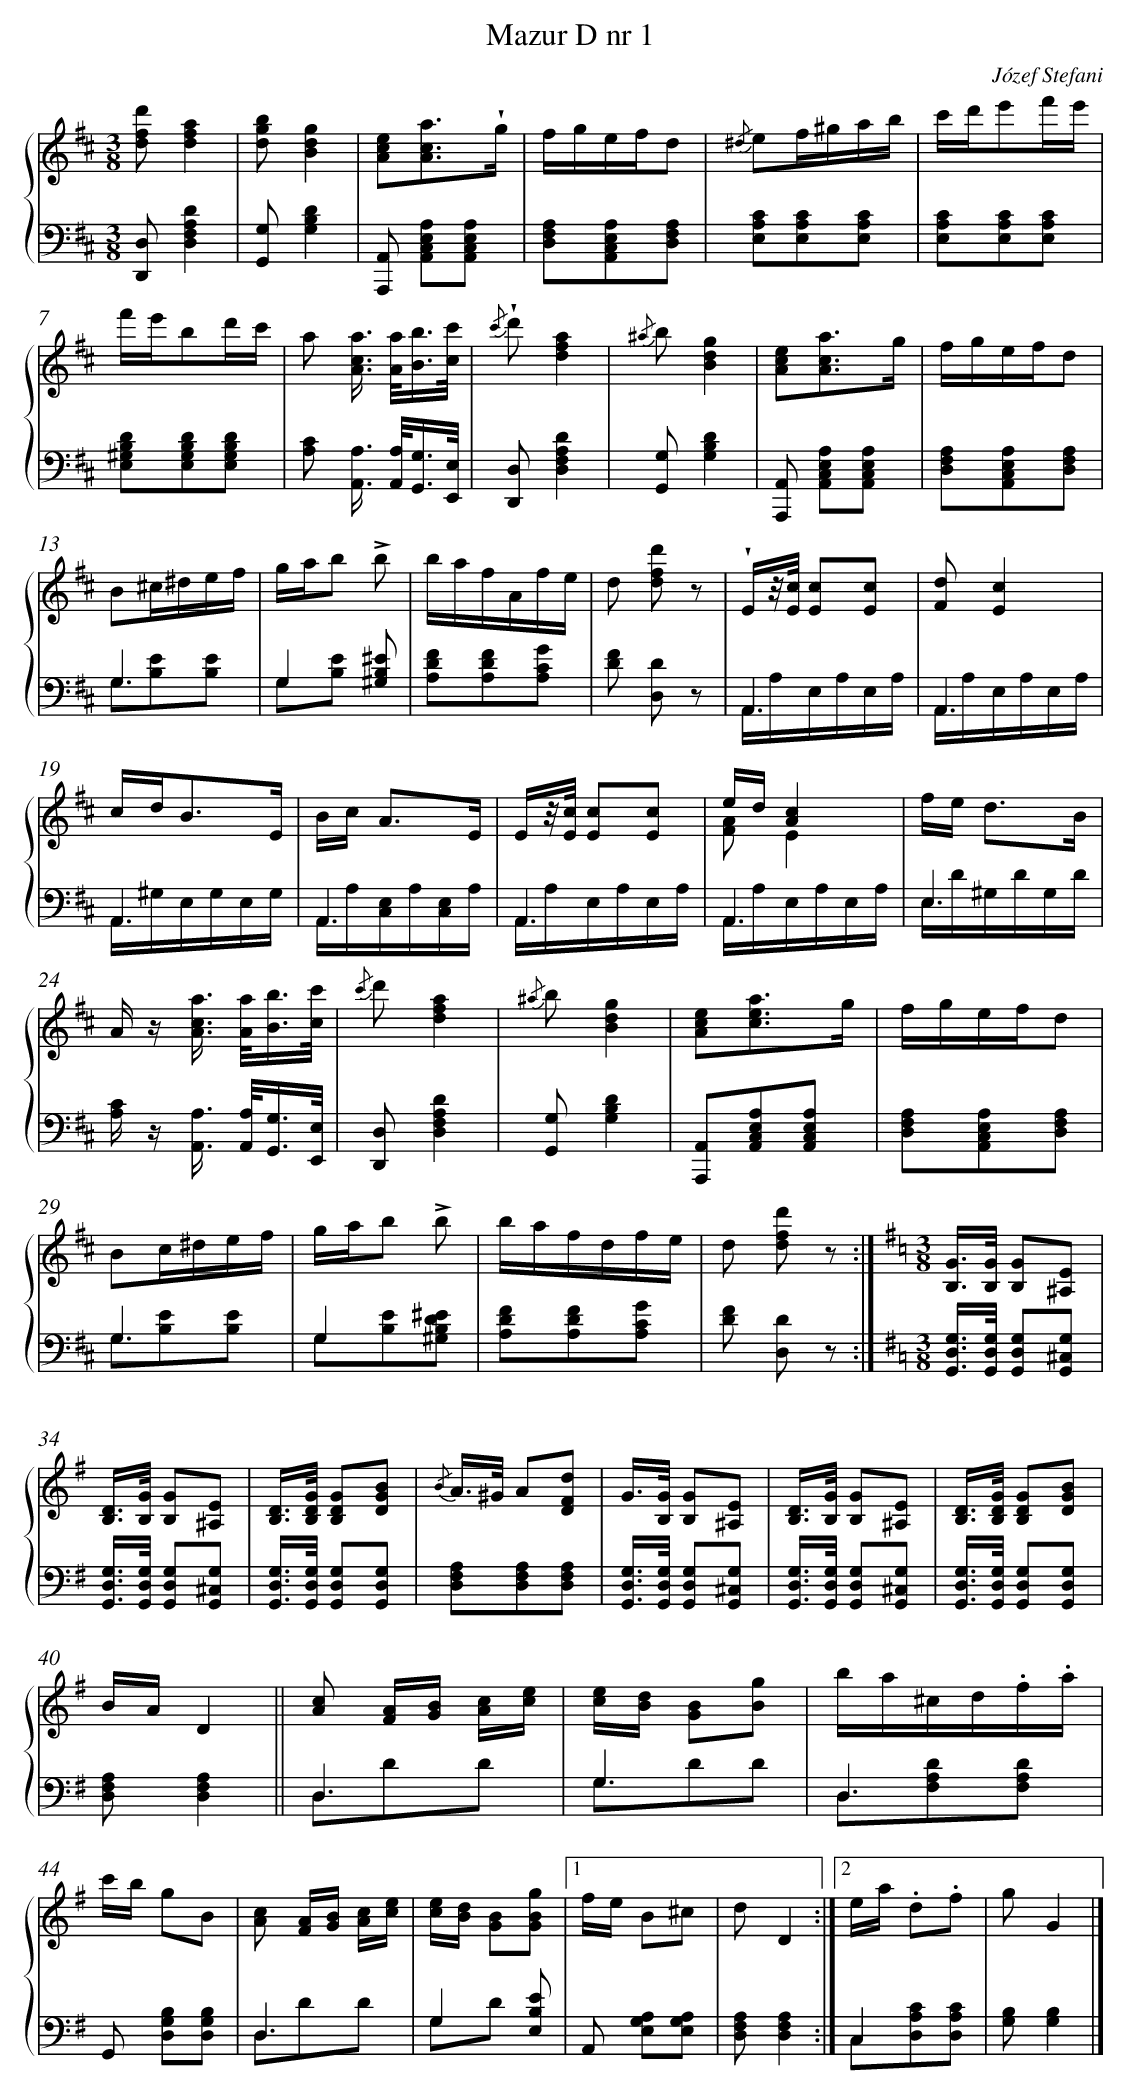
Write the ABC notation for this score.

X:1
T: Mazur D nr 1
C: Józef Stefani
L: 1/8
M: 3/8
%%staves {1 2}
V: 1 clef=treble
V: 2 clef=bass
K: D
[V:1] [d'fd][a2f2d2] |
[V:2] [D,D,,][D2A,2F,2D,2] |
[V:1] [bgd][g2d2B2] |
[V:2] [G,G,,][D2B,2G,2] |
[V:1] [ecA][a3/c3/A3/]!wedge!g/ |
[V:2] [A,,A,,,] [A,E,C,A,,][A,E,C,A,,] |
[V:1] f/g/e/f/d |
[V:2] [A,F,D,][A,E,C,A,,][A,F,D,] |
[V:1] {/^d} ef/^g/a/b/ |
[V:2] [CA,E,][CA,E,][CA,E,] |
[V:1] c'/d'/e'f'/e'/ |
[V:2] [CA,E,][CA,E,][CA,E,] |
[V:1] f'/e'/bd'/c'/ |
[V:2] [DB,^G,E,][DB,G,E,][DB,G,E,] |
[V:1] a [a/c/A/]> [a/A/][b3//B3//][c'//c//] |
[V:2] [CA,] [A,/A,,/]> [A,/A,,/][G,3//G,,3//][E,//E,,//] |
[V:1] {/c'} !wedge!d'[a2f2d2] |
[V:2] [D,D,,][D2A,2F,2D,2] |
[V:1] {/^a} b[g2d2B2] |
[V:2] [G,G,,][D2B,2G,2] |
[V:1] [ecA][a3/c3/A3/]g/ |
[V:2] [A,,A,,,] [A,E,C,A,,][A,E,C,A,,] |
[V:1] f/g/e/f/d |
[V:2] [A,F,D,][A,E,C,A,,][A,F,D,] |
[V:1] B^c/^d/e/f/ |
[V:2] G,3 & G,[EB,][EB,] |
[V:1] g/a/b !accent!b |
[V:2] G,2[^EB,^G,] & G,[EB,] x |
[V:1] b/a/f/A/f/e/ |
[V:2] [FDA,][FDA,][GCA,] |
[V:1] d [d'fd] z |
[V:2] [FD] [DD,] z |
[V:1] !wedge!E/z//[c//E//] [cE][cE] |
[V:2] A,,3 & A,,/A,/E,/A,/E,/A,/ |
[V:1] [dF][c2E2] |
[V:2] A,,3 & A,,/A,/E,/A,/E,/A,/ |
[V:1] c/d<BE/ |
[V:2] A,,3 & A,,/^G,/E,/G,/E,/G,/ |
[V:1] B/c< AE/ |
[V:2] A,,3 & A,,/A,/[E,/C,/]A,/[E,/C,/]A,/ |
[V:1] E/z//[c//E//] [cE][cE] |
[V:2] A,,3 & A,,/A,/E,/A,/E,/A,/ |
[V:1] e/d/[c2A2] & [AF]E2 |
[V:2] A,,3 & A,,/A,/E,/A,/E,/A,/ |
[V:1] f/e< dB/ |
[V:2] E,3 & E,/D/^G,/D/G,/D/ |
[V:1] A/ z/ [a/c/A/]> [a/A/][b3//B3//][c'//c//] |
[V:2] [C/A,/] z/ [A,/A,,/]> [A,/A,,/][G,3//G,,3//][E,//E,,//] |
[V:1] {/c'} d'[a2f2d2] |
[V:2] [D,D,,][D2A,2F,2D,2] |
[V:1] {/^a} b[g2d2B2] |
[V:2] [G,G,,][D2B,2G,2] |
[V:1] [ecA][a3/e3/c3/]g/ |
[V:2] [A,,A,,,][A,E,C,A,,][A,E,C,A,,] |
[V:1] f/g/e/f/d |
[V:2] [A,F,D,][A,E,C,A,,][A,F,D,] |
[V:1] Bc/^d/e/f/ |
[V:2] G,3 & G,[EB,][EB,] |
[V:1] g/a/b !accent!b |
[V:2] G,2x & G,[EB,][^EDB,^G,] |
[V:1] b/a/f/d/f/e/ |
[V:2] [FDA,][FDA,][GCA,] |
[V:1] d [d'fd] z :|]
[V:2] [FD] [DD,] z :|]
[V:1]  [K:G] [M:3/8][G/B,/]>[G/B,/] [GB,][E^A,] |
[V:2]  [K:G] [M:3/8][G,/D,/G,,/]>[G,/D,/G,,/] [G,D,G,,][G,^C,G,,] |
[V:1] [D/B,/]>[G/B,/] [GB,][E^A,] |
[V:2] [G,/D,/G,,/]>[G,/D,/G,,/] [G,D,G,,][G,^C,G,,] |
[V:1] [D/B,/]>[G/D/B,/] [GDB,][BGD] |
[V:2] [G,/D,/G,,/]>[G,/D,/G,,/] [G,D,G,,][G,D,G,,] |
[V:1] {/B} A/>^G/ A[dFD] |
[V:2] [A,F,D,][A,F,D,][A,F,D,] |
[V:1] G/>[G/B,/] [GB,][E^A,] |
[V:2] [G,/D,/G,,/]>[G,/D,/G,,/] [G,D,G,,][G,^C,G,,] |
[V:1] [D/B,/]>[G/B,/] [GB,][E^A,] |
[V:2] [G,/D,/G,,/]>[G,/D,/G,,/] [G,D,G,,][G,^C,G,,] |
[V:1] [D/B,/]>[G/D/B,/] [GDB,][BGD] |
[V:2] [G,/D,/G,,/]>[G,/D,/G,,/] [G,D,G,,][G,D,G,,] |
[V:1] B/A/D2 ||
[V:2] [A,F,D,][A,2F,2D,2] ||
[V:1] [cA] [A/F/][B/G/] [c/A/][e/c/] |
[V:2] D,3 & D,DD |
[V:1] [e/c/][d/B/] [BG][gB] |
[V:2] G,3 & G,DD |
[V:1] b/a/^c/d/.f/.a/ |
[V:2] D,3 & D,[DA,F,][DA,F,] |
[V:1] c'/b/ gB |
[V:2] G,, [B,G,D,][B,G,D,] |
[V:1] [cA] [A/F/][B/G/] [c/A/][e/c/] |
[V:2] D,3 & D,DD |
[V:1] [e/c/][d/B/] [BG][gBG] |[1
[V:2] G,2[EB,E,] & G,D x |
[V:1] f/e/ B^c |
[V:2] A,, [A,G,E,][A,G,E,] |
[V:1] dD2 :|][2
[V:2] [A,F,D,][A,2F,2D,2] :|]
[V:1] e/a/ .d.f |
[V:2] C,2x & C,[CA,D,][CA,D,] |
[V:1] gG2 |]
[V:2] [B,G,][B,2G,2] |]
